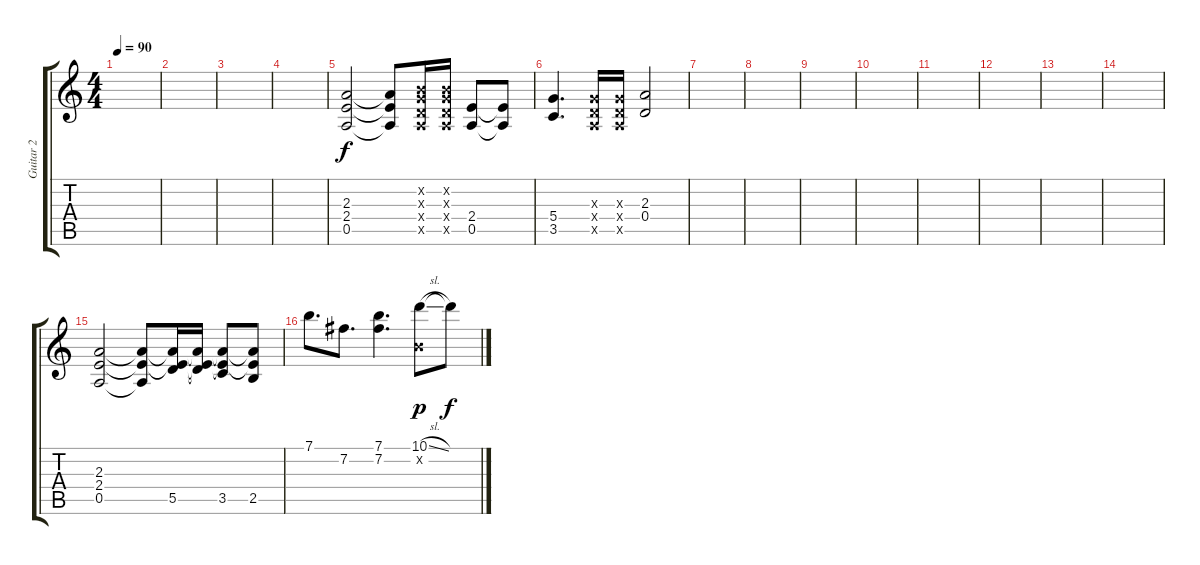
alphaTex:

\track ("Guitar 2" "Guitar 2") {instrument distortionguitar}
\staff {score tabs}
\tuning (E4 B3 G3 D3 A2 E2) {hide}
\ts (4 4)
\tempo 90
\clef g2
\ks c
|
|
|
|
(2.3 2.4 0.5).2{volume 16 instrument distortionguitar} (2.3{t} 2.4{t} 0.5{t}).8 (0.2{x} 0.3{x} 0.4{x} 0.5{x}).16 (0.2{x} 0.3{x} 0.4{x} 0.5{x}).16 (2.4 0.5).8 (2.4{t} 0.5{t}).8 |
(5.4 3.5).4{d} (0.3{x} 0.4{x} 0.5{x}).16 (0.3{x} 0.4{x} 0.5{x}).16 (2.3 0.4).2 |
|
|
|
|
|
|
|
|
(2.3 2.4 0.5).2{volume 16 instrument distortionguitar} (2.3{t} 2.4{t} 0.5{t}).8 (2.3{t} 2.4{t} 5.5).16 (2.3{t} 2.4{t} 5.5{t}).16 (2.3{t} 2.4{t} 3.5).8 (2.3{t} 2.4{t} 2.5).8 |
7.1.8{d} 7.2.8{d} (7.1 7.2).4{d} (10.1{sl} 0.2{x}).8{dy p} 10.1{t}.8{dy f}
